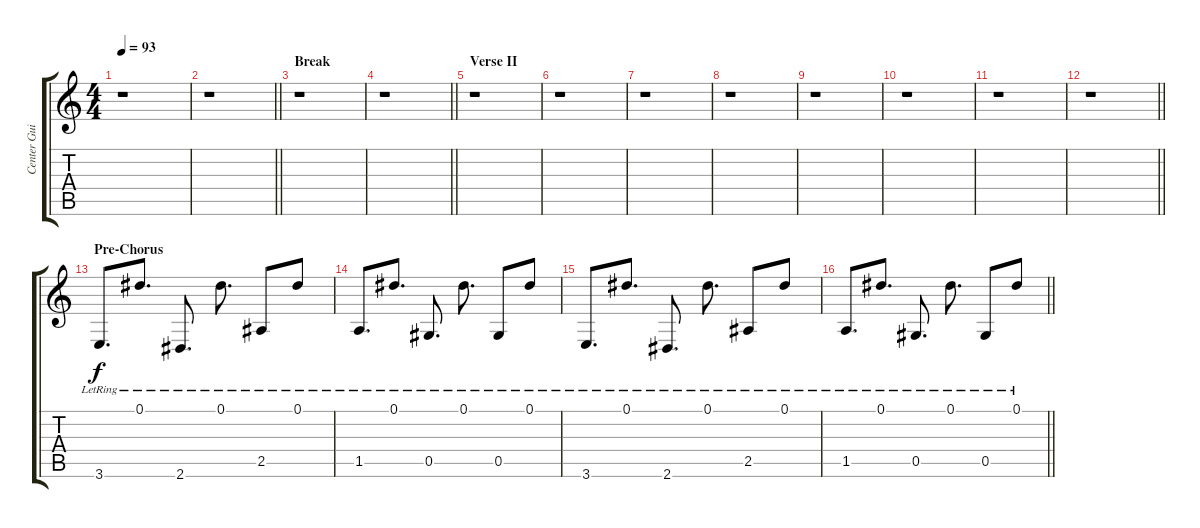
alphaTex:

\track ("Center Guitar" "Center Gui") {instrument distortionguitar}
\staff {score tabs}
\tuning (Eb4 Bb3 Gb3 Db3 Ab2 Db2) {hide}
\ts (4 4)
\tempo 93
\clef g2
\ks c
r.1{dy f} |
\barLineRight lightlight
r.1 |
\section ("" "Break")
r.1 |
\barLineRight lightlight
r.1 |
\section ("" "Verse II")
r.1 |
r.1 |
r.1 |
r.1 |
r.1 |
r.1 |
r.1 |
\barLineRight lightlight
r.1 |
\section ("" "Pre-Chorus")
3.6{lr}.8{d} 0.1{lr}.8{d} 2.6{lr}.8{d} 0.1{lr}.8{d} 2.5{lr}.8 0.1{lr}.8 |
1.5{lr}.8{d} 0.1{lr}.8{d} 0.5{lr}.8{d} 0.1{lr}.8{d} 0.5{lr}.8 0.1{lr}.8 |
3.6{lr}.8{d} 0.1{lr}.8{d} 2.6{lr}.8{d} 0.1{lr}.8{d} 2.5{lr}.8 0.1{lr}.8 |
\barLineRight lightlight
1.5{lr}.8{d} 0.1{lr}.8{d} 0.5{lr}.8{d} 0.1{lr}.8{d} 0.5{lr}.8 0.1{lr}.8
